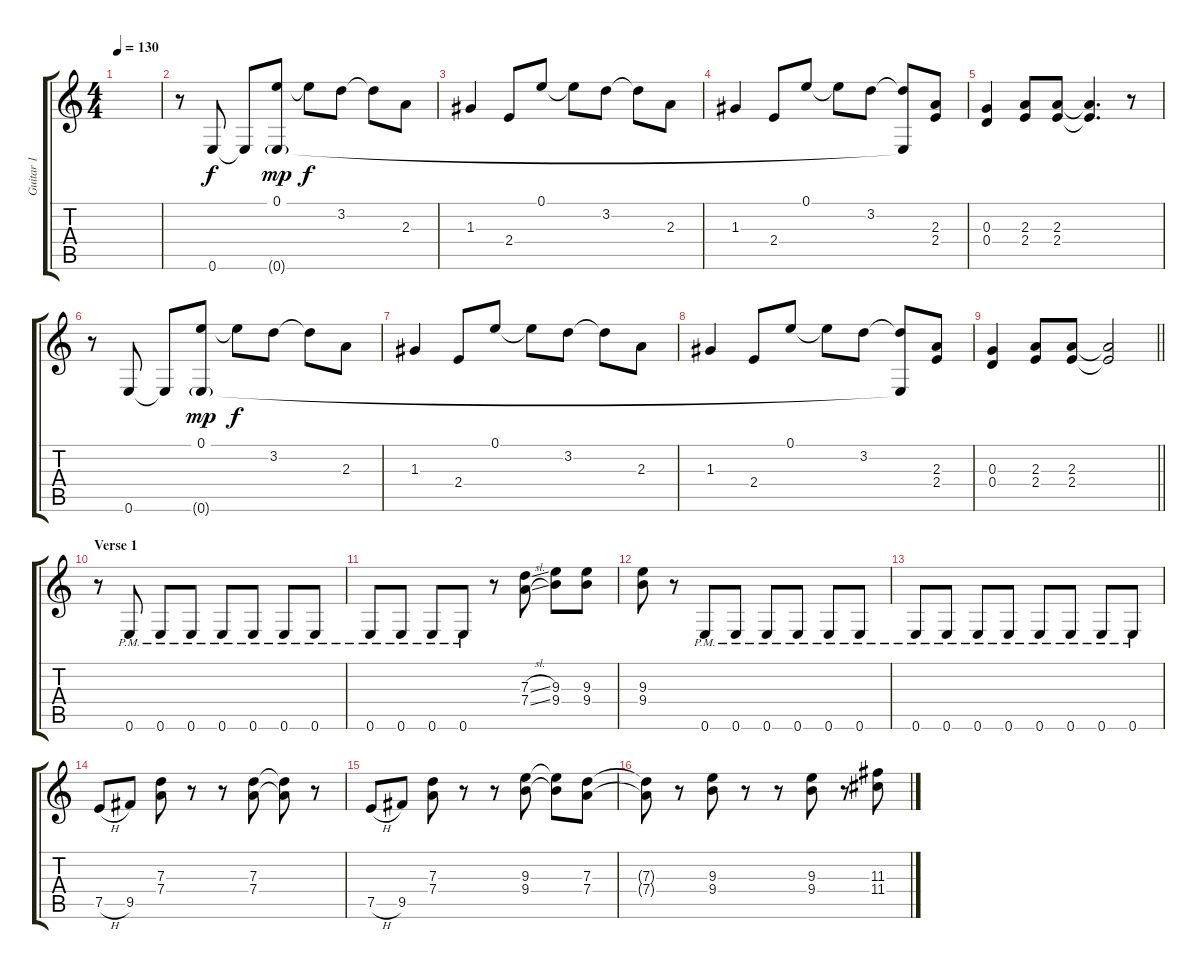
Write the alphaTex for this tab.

\track ("Guitar 1" "Guitar 1") {instrument distortionguitar}
\staff {score tabs}
\tuning (E4 B3 G3 D3 A2 E2) {hide}
\ts (4 4)
\tempo 130
\clef g2
\ks c
|
r.8 0.6.8 0.6{t}.8 (0.1 0.6{g}).8{dy mp} 0.1{t}.8{dy f} 3.2.8 3.2{t}.8 2.3.8 |
1.3.4 2.4.8 0.1.8 0.1{t}.8 3.2.8 3.2{t}.8 2.3.8 |
1.3.4 2.4.8 0.1.8 0.1{t}.8 3.2.8 (3.2{t} 0.6{t}).8 (2.3 2.4).8 |
(0.3 0.4).4 (2.3 2.4).8 (2.3 2.4).8 (2.3{t} 2.4{t}).4{d} r.8 |
r.8 0.6.8 0.6{t}.8 (0.1 0.6{g}).8{dy mp} 0.1{t}.8{dy f} 3.2.8 3.2{t}.8 2.3.8 |
1.3.4 2.4.8 0.1.8 0.1{t}.8 3.2.8 3.2{t}.8 2.3.8 |
1.3.4 2.4.8 0.1.8 0.1{t}.8 3.2.8 (3.2{t} 0.6{t}).8 (2.3 2.4).8 |
\barLineRight lightlight
(0.3 0.4).4 (2.3 2.4).8 (2.3 2.4).8 (2.3{t} 2.4{t}).2 |
\section ("" "Verse 1")
r.8 0.6{pm}.8 0.6{pm}.8 0.6{pm}.8 0.6{pm}.8 0.6{pm}.8 0.6{pm}.8 0.6{pm}.8 |
0.6{pm}.8 0.6{pm}.8 0.6{pm}.8 0.6{pm}.8 r.8 (7.3{sl} 7.4{sl}).8 (9.3 9.4).8 (9.3 9.4).8 |
(9.3 9.4).8 r.8 0.6{pm}.8 0.6{pm}.8 0.6{pm}.8 0.6{pm}.8 0.6{pm}.8 0.6{pm}.8 |
0.6{pm}.8 0.6{pm}.8 0.6{pm}.8 0.6{pm}.8 0.6{pm}.8 0.6{pm}.8 0.6{pm}.8 0.6{pm}.8 |
7.5{h}.8 9.5.8 (7.3 7.4).8 r.8 r.8 (7.3 7.4).8 (7.3{t} 7.4{t}).8 r.8 |
7.5{h}.8 9.5.8 (7.3 7.4).8 r.8 r.8 (9.3 9.4).8 (9.3{t} 9.4{t}).8 (7.3 7.4).8 |
(7.3{t} 7.4{t}).8 r.8 (9.3 9.4).8 r.8 r.8 (9.3 9.4).8 r.8 (11.3 11.4).8
